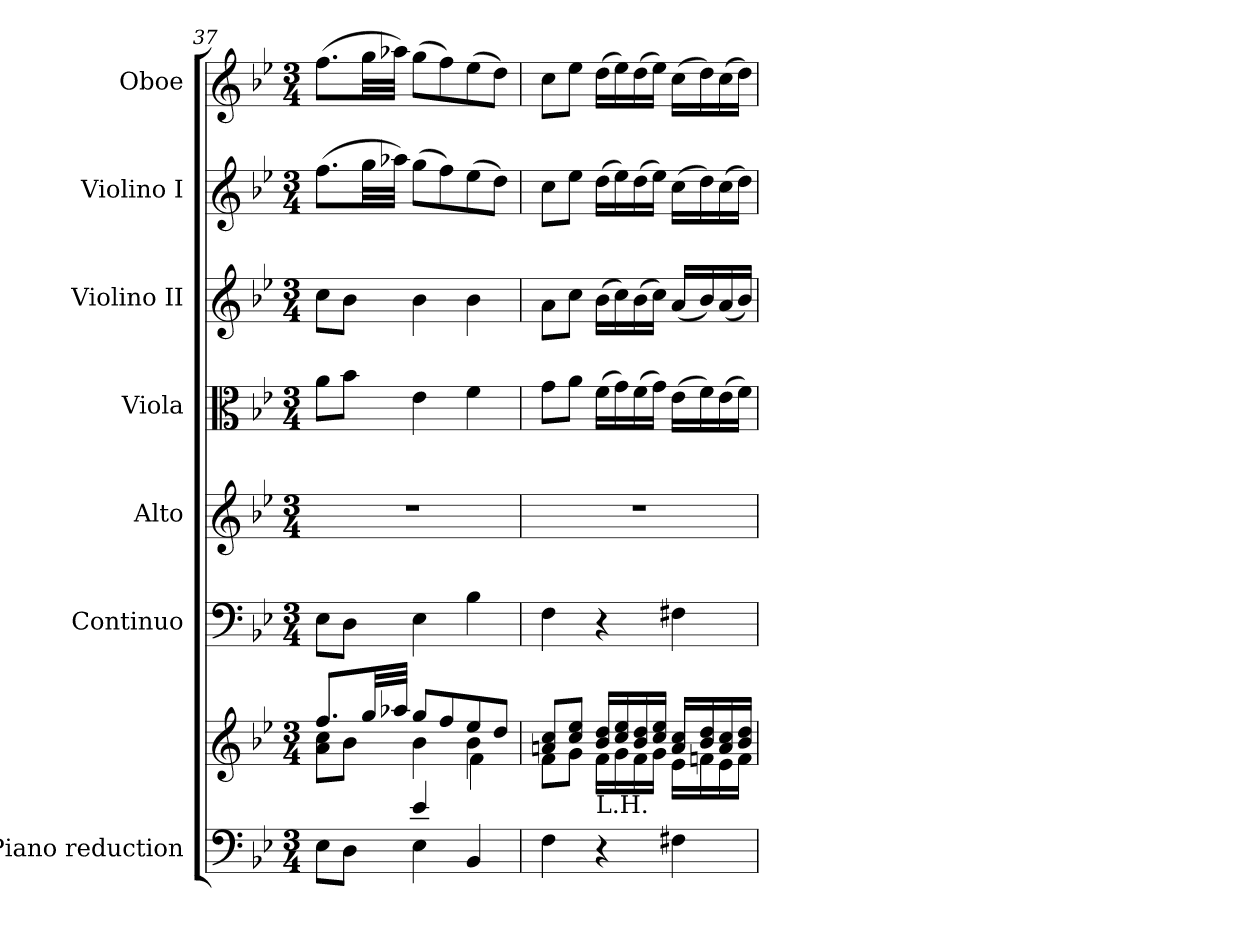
**kern	**kern	**kern	**kern	**kern	**kern	**kern	**kern
*part7	*part7	*part6	*part5	*part4	*part3	*part2	*part1
*staff8	*staff7	*staff6	*staff5	*staff4	*staff3	*staff2	*staff1
*I"Piano reduction	*	*I"Continuo	*I"Alto	*I"Viola	*I"Violino II	*I"Violino I	*I"Oboe
*I'Pno	*	*	*	*	*	*	*I'Ob
*clefF4	*clefG2	*clefF4	*clefG2	*clefC3	*clefG2	*clefG2	*clefG2
*k[b-e-]	*k[b-e-]	*k[b-e-]	*k[b-e-]	*k[b-e-]	*k[b-e-]	*k[b-e-]	*k[b-e-]
*M3/4	*M3/4	*M3/4	*M3/4	*M3/4	*M3/4	*M3/4	*M3/4
=37	=37	=37	=37	=37	=37	=37	=37
*^	*^	*	*	*	*	*	*
*	*	*	*^	*	*	*	*	*	*
4ryy	8E-\L	8.ff/L	8a\ 8cc\L	4ryy	8E-\L	2.r	8a\L	8cc\L	(>8.ff\L	(>8.ff\L
.	8D\J	.	8b-\J	.	8D\J	.	8b-\J	8b-\J	.	.
.	.	32gg/LL	.	.	.	.	.	.	32gg\LL	32gg\LL
.	.	32aa-X/JJJ	.	.	.	.	.	.	32aa-X\JJJ)	32aa-X\JJJ)
4e-/	4E-\	8gg/L	4b-\	4ryy	4E-\	.	4e-\	4b-\	(>8gg\L	(>8gg\L
.	.	8ff/	.	.	.	.	.	.	8ff\)	8ff\)
4ryy	4BB-/	8ee-/	4b-\	4f\	4B-\	.	4f\	4b-\	(>8ee-\	(>8ee-\
.	.	8dd/J	.	.	.	.	.	.	8dd\J)	8dd\J)
*v	*v	*	*	*	*	*	*	*	*	*
*	*	*v	*v	*	*	*	*	*	*
=38	=38	=38	=38	=38	=38	=38	=38	=38
4F\	8an/ 8cc/L	8f\L	4F\	2.r	8g\L	8a\L	8cc\L	8cc\L
.	8cc/ 8ee-/J	8g\J	.	.	8a\J	8cc\J	8ee-\J	8ee-\J
!	!LO:TX:b:t=L.H.	!	!	!	!	!	!	!
4r	16b-/ 16dd/LL	16f\LL	4r	.	(>16f\LL	(>16b-\LL	(>16dd\LL	(>16dd\LL
.	16cc/ 16ee-/	16g\	.	.	16g\)	16cc\)	16ee-\)	16ee-\)
.	16b-/ 16dd/	16f\	.	.	(>16f\	(>16b-\	(>16dd\	(>16dd\
.	16cc/ 16ee-/JJ	16g\JJ	.	.	16g\JJ)	16cc\JJ)	16ee-\JJ)	16ee-\JJ)
4F#X\	16a/ 16cc/LL	16e-\LL	4F#X\	.	(>16e-\LL	(<16a/LL	(>16cc\LL	(>16cc\LL
.	16b-/ 16dd/	16fn\	.	.	16f\)	16b-/)	16dd\)	16dd\)
.	16a/ 16cc/	16e-\	.	.	(>16e-\	(<16a/	(>16cc\	(>16cc\
.	16b-/ 16dd/JJ	16f\JJ	.	.	16f\JJ)	16b-/JJ)	16dd\JJ)	16dd\JJ)
*	*v	*v	*	*	*	*	*	*
=	=	=	=	=	=	=	=
*-	*-	*-	*-	*-	*-	*-	*-
